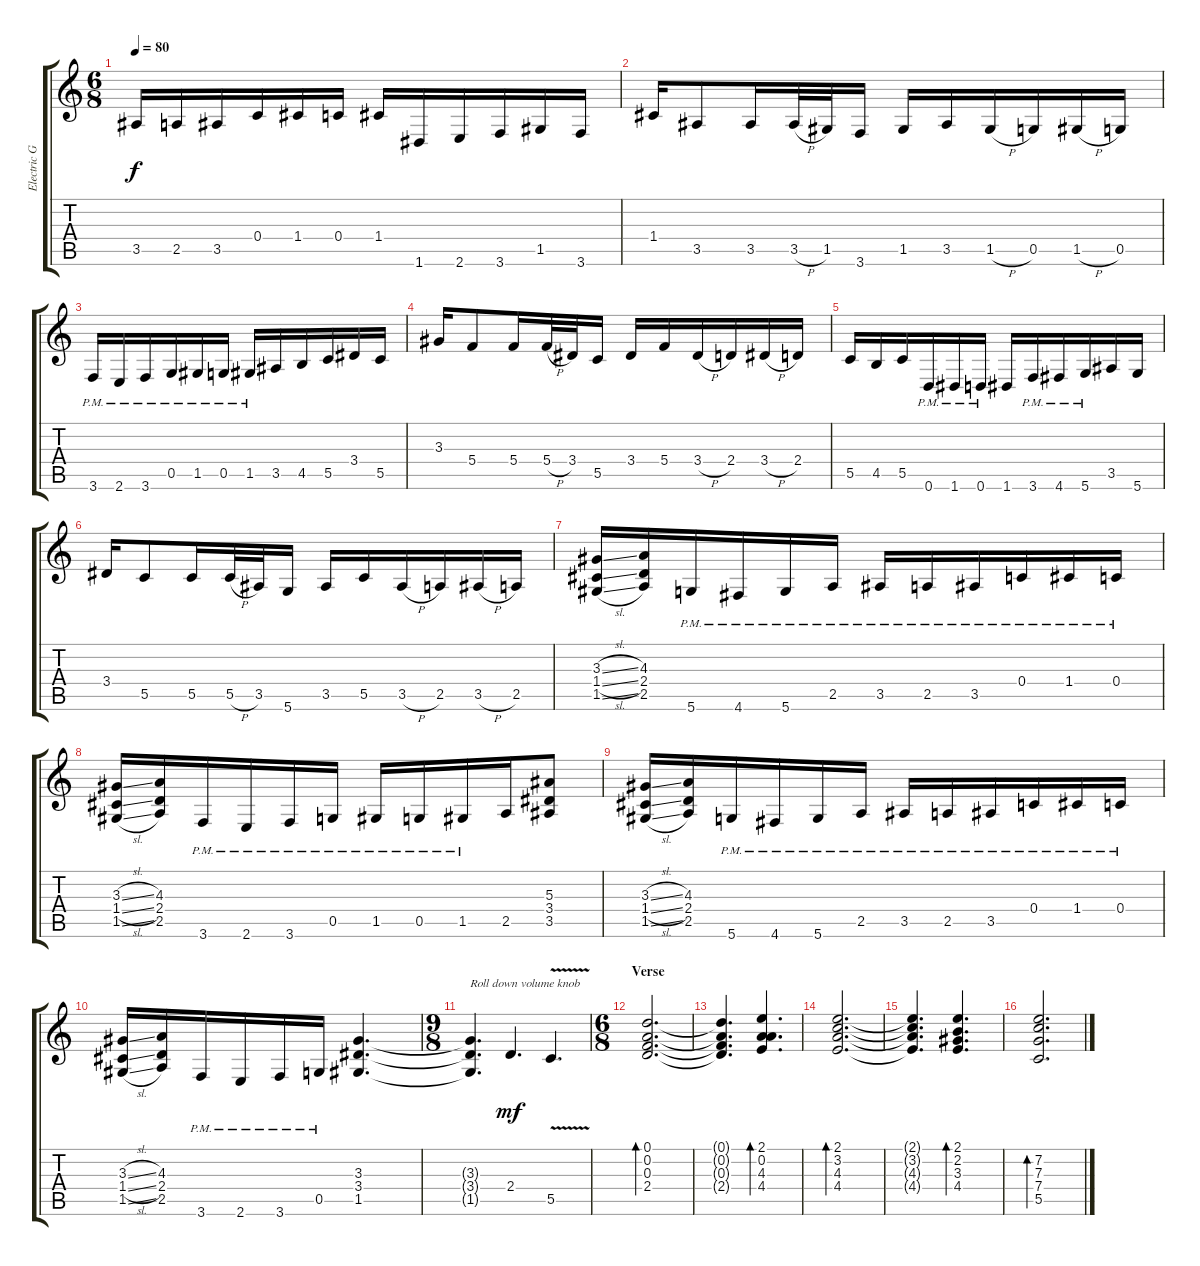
\track ("Electric Guitar 1" "Electric G") {instrument distortionguitar}
\staff {score tabs}
\tuning (D4 A3 F3 C3 G2 D2) {hide}
\ts (6 8)
\tempo 80
\clef g2
\ks c
3.5.16{dy f} 2.5.16 3.5.16 0.4.16 1.4.16 0.4.16 1.4.16 1.6.16 2.6.16 3.6.16 1.5.16 3.6.16 |
1.4.16 3.5.8 3.5.16 3.5{h}.32 1.5.32 3.6.16 1.5.16 3.5.16 1.5{h}.16 0.5.16 1.5{h}.16 0.5.16 |
3.6{pm}.16 2.6{pm}.16 3.6{pm}.16 0.5{pm}.16 1.5{pm}.16 0.5{pm}.16 1.5{pm}.16 3.5.16 4.5.16 5.5.16 3.4.16 5.5.16 |
3.3.16 5.4.8 5.4.16 5.4{h}.32 3.4.32 5.5.16 3.4.16 5.4.16 3.4{h}.16 2.4.16 3.4{h}.16 2.4.16 |
5.5.16 4.5.16 5.5.16 0.6{pm}.16 1.6{pm}.16 0.6{pm}.16 1.6.16 3.6{pm}.16 4.6{pm}.16 5.6{pm}.16 3.5.16 5.6.16 |
3.4.16 5.5.8 5.5.16 5.5{h}.32 3.5.32 5.6.16 3.5.16 5.5.16 3.5{h}.16 2.5.16 3.5{h}.16 2.5.16 |
(3.3{sl} 1.4{sl} 1.5{sl}).16 (4.3 2.4 2.5).16 5.6{pm}.16 4.6{pm}.16 5.6{pm}.16 2.5{pm}.16 3.5{pm}.16 2.5{pm}.16 3.5{pm}.16 0.4{pm}.16 1.4{pm}.16 0.4{pm}.16 |
(3.3{sl} 1.4{sl} 1.5{sl}).16 (4.3 2.4 2.5).16 3.6{pm}.16 2.6{pm}.16 3.6{pm}.16 0.5{pm}.16 1.5{pm}.16 0.5{pm}.16 1.5{pm}.16 2.5.16 (5.3 3.4 3.5).8 |
(3.3{sl} 1.4{sl} 1.5{sl}).16 (4.3 2.4 2.5).16 5.6{pm}.16 4.6{pm}.16 5.6{pm}.16 2.5{pm}.16 3.5{pm}.16 2.5{pm}.16 3.5{pm}.16 0.4{pm}.16 1.4{pm}.16 0.4{pm}.16 |
(3.3{sl} 1.4{sl} 1.5{sl}).16 (4.3 2.4 2.5).16 3.6{pm}.16 2.6{pm}.16 3.6{pm}.16 0.5{pm}.16 (3.3 3.4 1.5).4{d} |
\ts (9 8)
(3.3{t} 3.4{t} 1.5{t}).4{d txt "Roll down volume knob"} 2.4.4{d dy mf} 5.5{v}.4{d} |
\ts (6 8)
\section ("" "Verse")
(0.1 0.2 0.3 2.4).2{d bd 120} |
(0.1{t} 0.2{t} 0.3{t} 2.4{t}).4{d} (2.1 0.2 4.3 4.4).4{d bd 120} |
(2.1 3.2 4.3 4.4).2{d bd 120} |
(2.1{t} 3.2{t} 4.3{t} 4.4{t}).4{d} (2.1 2.2 3.3 4.4).4{d bd 120} |
(7.2 7.3 7.4 5.5).2{d bd 120}
